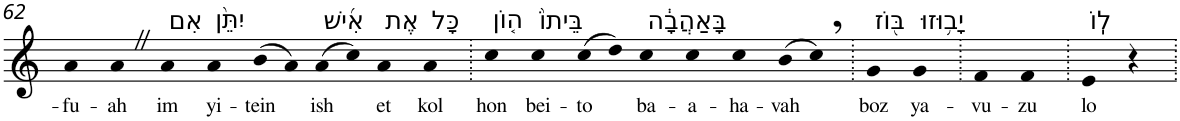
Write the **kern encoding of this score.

**kern	**text
*part1	*part1
*staff1	*staff1
*I"Piano	*
*I'Pno	*
!!LO:PB:g=z
*clefG2	*
*k[]	*
=62	=62
!	!LO:LY:b
4a	-fu-
!	!LO:LY:b
4aZ	-ah
!LO:TX:a:t=אִם	!
!	!LO:LY:b
4a	im
!LO:TX:a:t=יִתֵּ֨ן	!
!	!LO:LY:b
4a	yi-
!	!LO:LY:b
(>8b	-tein
8a)	.
!LO:TX:a:t=אִ֜ישׁ	!
!	!LO:LY:b
(>8a	ish
8cc)	.
!LO:TX:a:t=אֶת	!
!	!LO:LY:b
4a	et
!LO:TX:a:t=כָּל	!
!	!LO:LY:b
4a	kol
=63.	=63.
!LO:TX:a:t=ה֤וֹן	!
!	!LO:LY:b
4cc	hon
!LO:TX:a:t=בֵּיתוֹ֙	!
!	!LO:LY:b
4cc	bei-
!	!LO:LY:b
(>8cc	-to
8dd)	.
!LO:TX:a:t=בָּאַהֲבָ֔ה	!
!	!LO:LY:b
4cc	ba-
!	!LO:LY:b
4cc	-a-
!	!LO:LY:b
4cc	-ha-
!	!LO:LY:b
(>8b	-vah
8cc,)	.
=64.	=64.
!LO:TX:a:t=בּ֖וֹז	!
!	!LO:LY:b
4g	boz
!LO:TX:a:t=יָב֥וּזוּ	!
!	!LO:LY:b
4g	ya-
=65.	=65.
!	!LO:LY:b
4f	-vu-
!	!LO:LY:b
4f	-zu
=66.	=66.
!LO:TX:a:t=לֽוֹ	!
!	!LO:LY:b
4e	lo
4r	.
=.	=.
*-	*-
